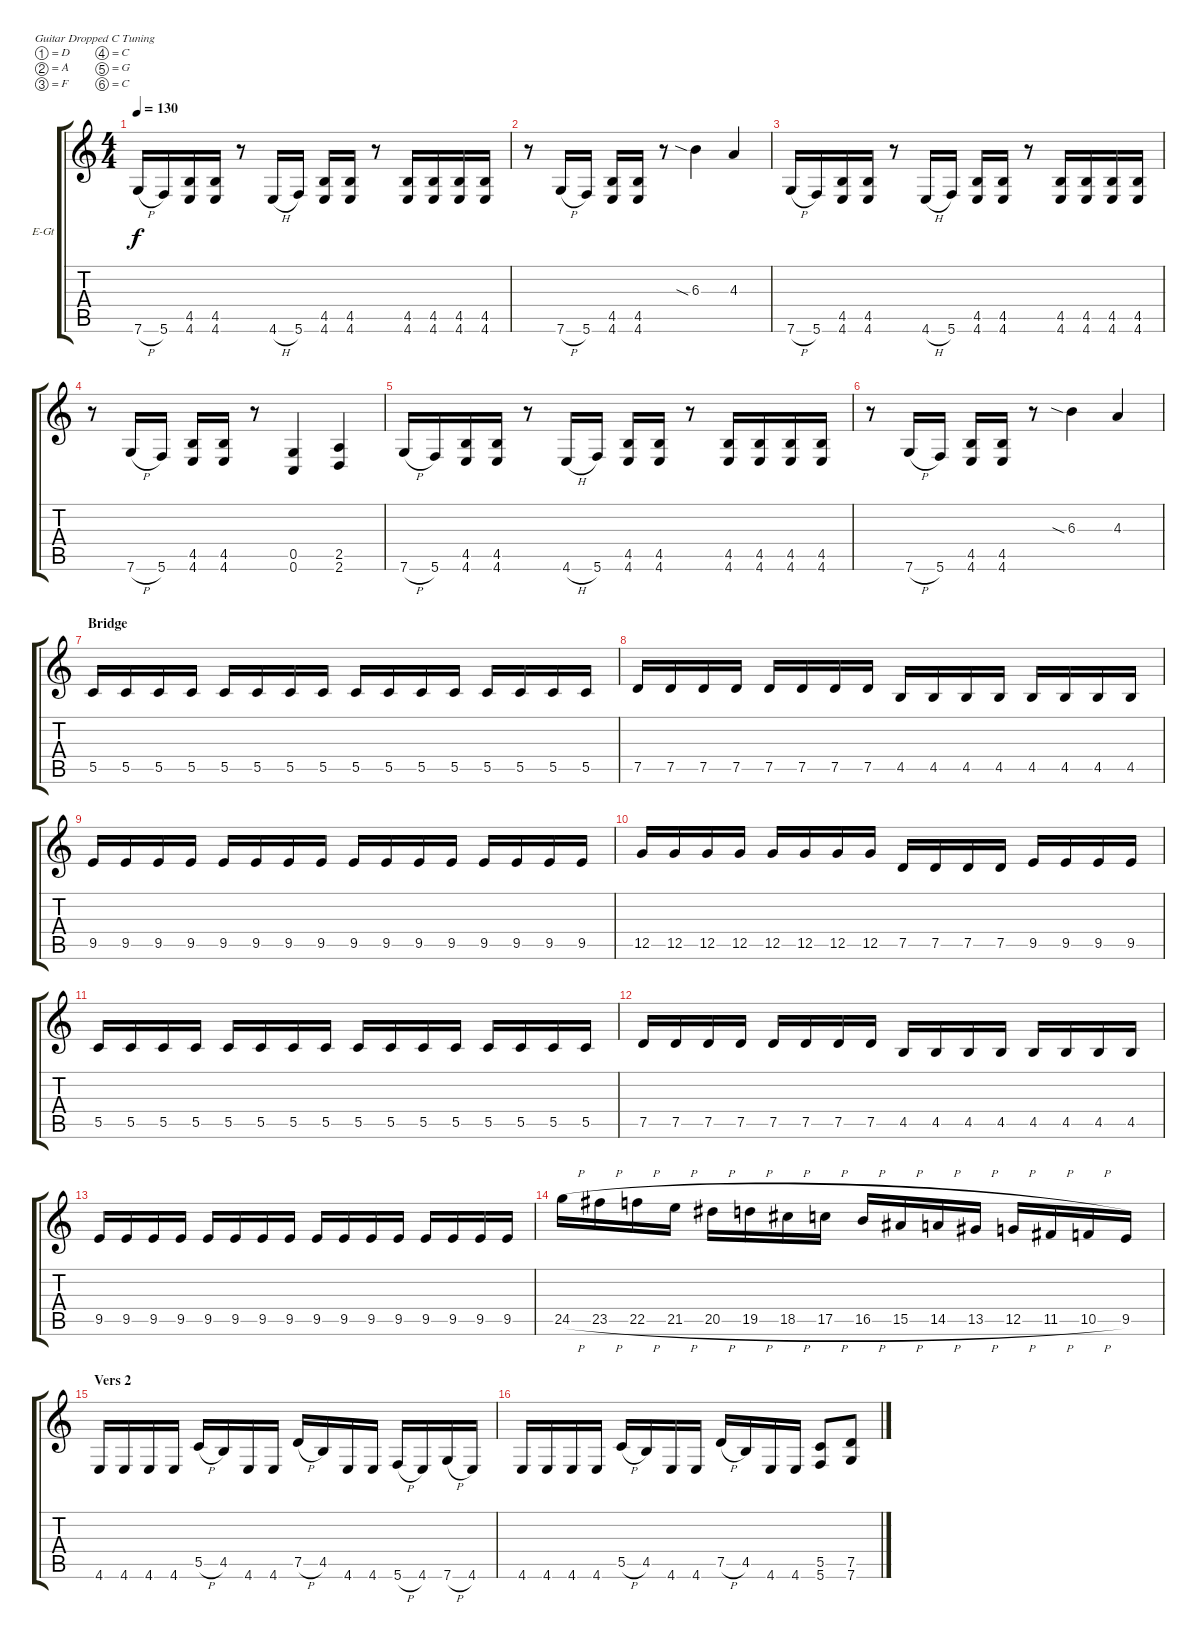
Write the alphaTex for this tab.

\bracketExtendMode groupsimilarinstruments
\firstSystemTrackNameOrientation horizontal
\otherSystemsTrackNameOrientation horizontal
\track ("Michael Paget " "E-Gt") {instrument distortionguitar}
\staff {score tabs}
\tuning (D4 A3 F3 C3 G2 C2)
\ts (4 4)
\tempo 130
\clef g2
\ks c
7.6{h}.16{dy f} 5.6.16 (4.5 4.6).16 (4.5 4.6).16 r.8 4.6{h}.16 5.6.16 (4.5 4.6).16 (4.5 4.6).16 r.8 (4.5 4.6).16 (4.5 4.6).16 (4.5 4.6).16 (4.5 4.6).16 |
r.8 7.6{h}.16 5.6.16 (4.5 4.6).16 (4.5 4.6).16 r.8 6.3{sia}.4 4.3.4 |
7.6{h}.16 5.6.16 (4.5 4.6).16 (4.5 4.6).16 r.8 4.6{h}.16 5.6.16 (4.5 4.6).16 (4.5 4.6).16 r.8 (4.5 4.6).16 (4.5 4.6).16 (4.5 4.6).16 (4.5 4.6).16 |
r.8 7.6{h}.16 5.6.16 (4.5 4.6).16 (4.5 4.6).16 r.8 (0.5 0.6).4 (2.5 2.6).4 |
7.6{h}.16 5.6.16 (4.5 4.6).16 (4.5 4.6).16 r.8 4.6{h}.16 5.6.16 (4.5 4.6).16 (4.5 4.6).16 r.8 (4.5 4.6).16 (4.5 4.6).16 (4.5 4.6).16 (4.5 4.6).16 |
r.8 7.6{h}.16 5.6.16 (4.5 4.6).16 (4.5 4.6).16 r.8 6.3{sia}.4 4.3.4 |
\section ("" "Bridge")
5.5.16 5.5.16 5.5.16 5.5.16 5.5.16 5.5.16 5.5.16 5.5.16 5.5.16 5.5.16 5.5.16 5.5.16 5.5.16 5.5.16 5.5.16 5.5.16 |
7.5.16 7.5.16 7.5.16 7.5.16 7.5.16 7.5.16 7.5.16 7.5.16 4.5.16 4.5.16 4.5.16 4.5.16 4.5.16 4.5.16 4.5.16 4.5.16 |
9.5.16 9.5.16 9.5.16 9.5.16 9.5.16 9.5.16 9.5.16 9.5.16 9.5.16 9.5.16 9.5.16 9.5.16 9.5.16 9.5.16 9.5.16 9.5.16 |
12.5.16 12.5.16 12.5.16 12.5.16 12.5.16 12.5.16 12.5.16 12.5.16 7.5.16 7.5.16 7.5.16 7.5.16 9.5.16 9.5.16 9.5.16 9.5.16 |
5.5.16 5.5.16 5.5.16 5.5.16 5.5.16 5.5.16 5.5.16 5.5.16 5.5.16 5.5.16 5.5.16 5.5.16 5.5.16 5.5.16 5.5.16 5.5.16 |
7.5.16 7.5.16 7.5.16 7.5.16 7.5.16 7.5.16 7.5.16 7.5.16 4.5.16 4.5.16 4.5.16 4.5.16 4.5.16 4.5.16 4.5.16 4.5.16 |
9.5.16 9.5.16 9.5.16 9.5.16 9.5.16 9.5.16 9.5.16 9.5.16 9.5.16 9.5.16 9.5.16 9.5.16 9.5.16 9.5.16 9.5.16 9.5.16 |
24.5{h}.16 23.5{h}.16 22.5{h}.16 21.5{h}.16 20.5{h}.16 19.5{h}.16 18.5{h}.16 17.5{h}.16 16.5{h}.16 15.5{h}.16 14.5{h}.16 13.5{h}.16 12.5{h}.16 11.5{h}.16 10.5{h}.16 9.5.16 |
\section ("" "Vers 2")
4.6.16 4.6.16 4.6.16 4.6.16 5.5{h}.16 4.5.16 4.6.16 4.6.16 7.5{h}.16 4.5.16 4.6.16 4.6.16 5.6{h}.16 4.6.16 7.6{h}.16 4.6.16 |
4.6.16 4.6.16 4.6.16 4.6.16 5.5{h}.16 4.5.16 4.6.16 4.6.16 7.5{h}.16 4.5.16 4.6.16 4.6.16 (5.5 5.6).8 (7.5 7.6).8
